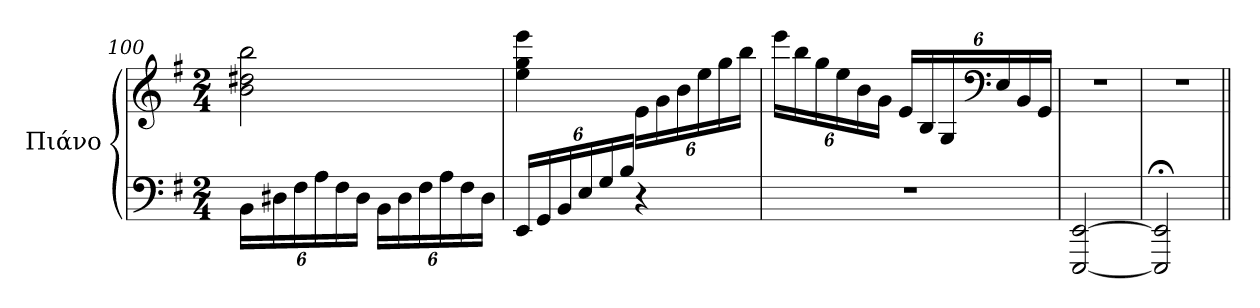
**kern	**kern
*part1	*part1
*staff2	*staff1
*I"Πιάνο	*
!!LO:LB:g=z
*clefF4	*clefG2
*k[f#]	*k[f#]
*M2/4	*M2/4
*Xbrackettup	*
=100	=100
24BB\LL	2b\ 2dd#X\ 2bb\
24D#X\	.
24F#\	.
24A\	.
24F#\	.
24D#\JJ	.
24BB\LL	.
24D#\	.
24F#\	.
24A\	.
24F#\	.
24D#\JJ	.
=101	=101
24EE/LL	4ee\ 4gg\ 4eee\
24GG/	.
24BB/	.
24E/	.
24G/	.
24B/JJ	.
*	*Xbrackettup
4r	24e\LL
.	24g\
.	24b\
.	24ee\
.	24gg\
.	24bb\JJ
=102	=102
2r	24eee\LL
.	24bb\
.	24gg\
.	24ee\
.	24b\
.	24g\JJ
.	24e/LL
.	24B/
.	24G/
*	*clefF4
.	24E/
.	24BB/
.	24GG/JJ
=103	=103
[2EEE/ [2EE/	2r
=104	=104
2EEE/];< 2EE/];<	2r
=||	=||
*-	*-
